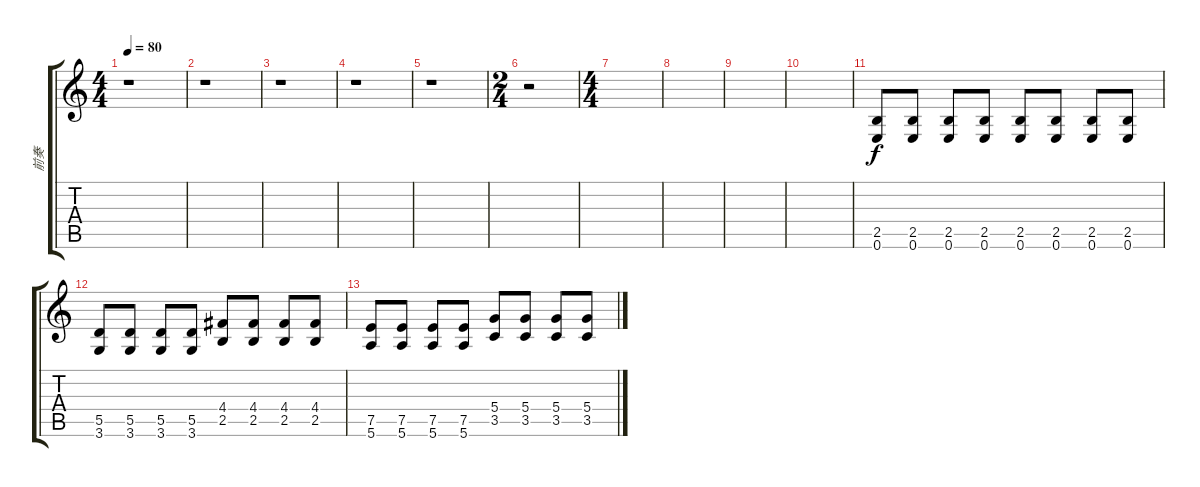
\track ("前奏" "前奏") {instrument overdrivenguitar}
\staff {score tabs}
\tuning (E4 B3 G3 D3 A2 E2) {hide}
\ts (4 4)
\tempo 80
\clef g2
\ks c
r.1{dy f} |
r.1 |
r.1 |
r.1 |
r.1 |
\ts (2 4)
r.2 |
\ts (4 4)
|
|
|
|
(2.5 0.6).8{instrument overdrivenguitar} (2.5 0.6).8 (2.5 0.6).8 (2.5 0.6).8 (2.5 0.6).8 (2.5 0.6).8 (2.5 0.6).8 (2.5 0.6).8 |
(5.5 3.6).8 (5.5 3.6).8 (5.5 3.6).8 (5.5 3.6).8 (4.4 2.5).8 (4.4 2.5).8 (4.4 2.5).8 (4.4 2.5).8 |
(7.5 5.6).8 (7.5 5.6).8 (7.5 5.6).8 (7.5 5.6).8 (5.4 3.5).8 (5.4 3.5).8 (5.4 3.5).8 (5.4 3.5).8
